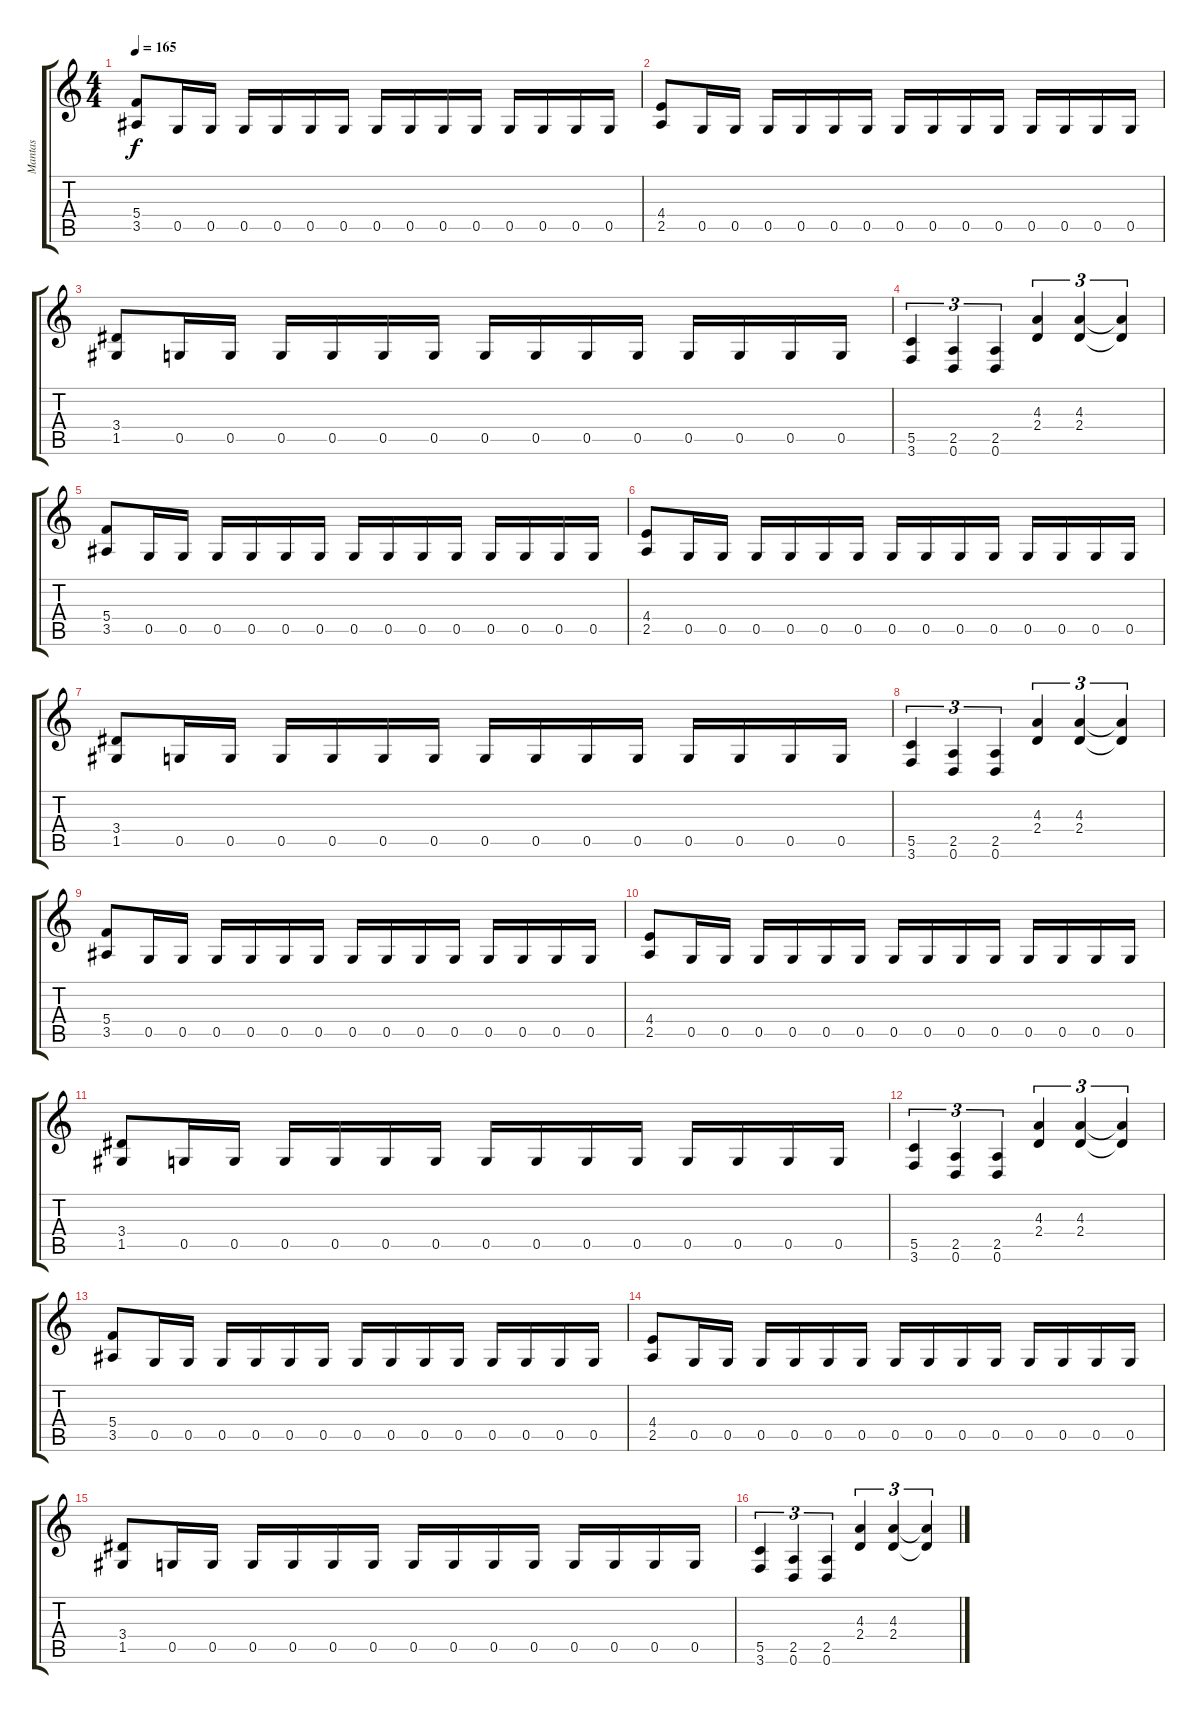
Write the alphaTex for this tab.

\track ("Mantas" "Mantas") {instrument distortionguitar}
\staff {score tabs}
\tuning (D4 A3 F3 C3 G2 D2) {hide}
\ts (4 4)
\tempo 165
\clef g2
\ks c
(5.4 3.5).8{dy f} 0.5.16 0.5.16 0.5.16 0.5.16 0.5.16 0.5.16 0.5.16 0.5.16 0.5.16 0.5.16 0.5.16 0.5.16 0.5.16 0.5.16 |
(4.4 2.5).8 0.5.16 0.5.16 0.5.16 0.5.16 0.5.16 0.5.16 0.5.16 0.5.16 0.5.16 0.5.16 0.5.16 0.5.16 0.5.16 0.5.16 |
(3.4 1.5).8 0.5.16 0.5.16 0.5.16 0.5.16 0.5.16 0.5.16 0.5.16 0.5.16 0.5.16 0.5.16 0.5.16 0.5.16 0.5.16 0.5.16 |
(5.5 3.6).4{tu (3 2)} (2.5 0.6).4{tu (3 2)} (2.5 0.6).4{tu (3 2)} (4.3 2.4).4{tu (3 2)} (4.3 2.4).4{tu (3 2)} (4.3{t} 2.4{t}).4{tu (3 2)} |
(5.4 3.5).8 0.5.16 0.5.16 0.5.16 0.5.16 0.5.16 0.5.16 0.5.16 0.5.16 0.5.16 0.5.16 0.5.16 0.5.16 0.5.16 0.5.16 |
(4.4 2.5).8 0.5.16 0.5.16 0.5.16 0.5.16 0.5.16 0.5.16 0.5.16 0.5.16 0.5.16 0.5.16 0.5.16 0.5.16 0.5.16 0.5.16 |
(3.4 1.5).8 0.5.16 0.5.16 0.5.16 0.5.16 0.5.16 0.5.16 0.5.16 0.5.16 0.5.16 0.5.16 0.5.16 0.5.16 0.5.16 0.5.16 |
(5.5 3.6).4{tu (3 2)} (2.5 0.6).4{tu (3 2)} (2.5 0.6).4{tu (3 2)} (4.3 2.4).4{tu (3 2)} (4.3 2.4).4{tu (3 2)} (4.3{t} 2.4{t}).4{tu (3 2)} |
(5.4 3.5).8 0.5.16 0.5.16 0.5.16 0.5.16 0.5.16 0.5.16 0.5.16 0.5.16 0.5.16 0.5.16 0.5.16 0.5.16 0.5.16 0.5.16 |
(4.4 2.5).8 0.5.16 0.5.16 0.5.16 0.5.16 0.5.16 0.5.16 0.5.16 0.5.16 0.5.16 0.5.16 0.5.16 0.5.16 0.5.16 0.5.16 |
(3.4 1.5).8 0.5.16 0.5.16 0.5.16 0.5.16 0.5.16 0.5.16 0.5.16 0.5.16 0.5.16 0.5.16 0.5.16 0.5.16 0.5.16 0.5.16 |
(5.5 3.6).4{tu (3 2)} (2.5 0.6).4{tu (3 2)} (2.5 0.6).4{tu (3 2)} (4.3 2.4).4{tu (3 2)} (4.3 2.4).4{tu (3 2)} (4.3{t} 2.4{t}).4{tu (3 2)} |
(5.4 3.5).8 0.5.16 0.5.16 0.5.16 0.5.16 0.5.16 0.5.16 0.5.16 0.5.16 0.5.16 0.5.16 0.5.16 0.5.16 0.5.16 0.5.16 |
(4.4 2.5).8 0.5.16 0.5.16 0.5.16 0.5.16 0.5.16 0.5.16 0.5.16 0.5.16 0.5.16 0.5.16 0.5.16 0.5.16 0.5.16 0.5.16 |
(3.4 1.5).8 0.5.16 0.5.16 0.5.16 0.5.16 0.5.16 0.5.16 0.5.16 0.5.16 0.5.16 0.5.16 0.5.16 0.5.16 0.5.16 0.5.16 |
(5.5 3.6).4{tu (3 2)} (2.5 0.6).4{tu (3 2)} (2.5 0.6).4{tu (3 2)} (4.3 2.4).4{tu (3 2)} (4.3 2.4).4{tu (3 2)} (4.3{t} 2.4{t}).4{tu (3 2)}
